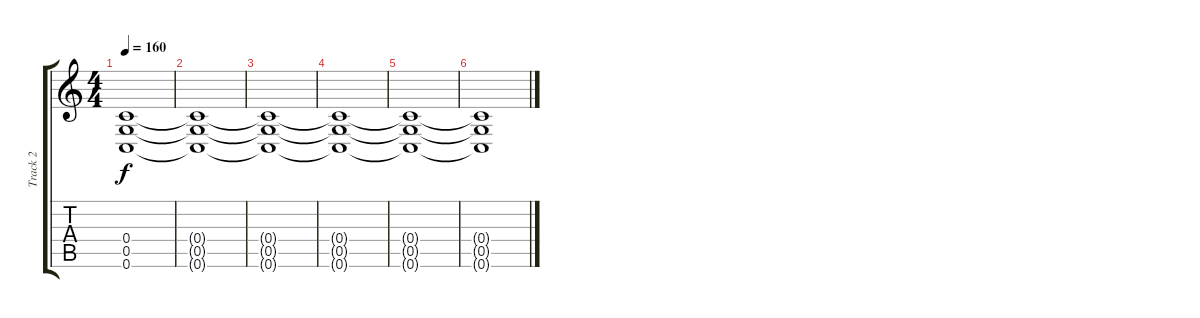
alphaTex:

\track ("Track 2" "Track 2") {instrument overdrivenguitar}
\staff {score tabs}
\tuning (D4 A3 F3 C3 G2 C2) {hide}
\ts (4 4)
\tempo 160
\clef g2
\ks c
(0.4{t} 0.5{t} 0.6{t}).1{dy f} |
(0.4{t} 0.5{t} 0.6{t}).1{volume 0} |
(0.4{t} 0.5{t} 0.6{t}).1 |
(0.4{t} 0.5{t} 0.6{t}).1 |
(0.4{t} 0.5{t} 0.6{t}).1 |
(0.4{t} 0.5{t} 0.6{t}).1
